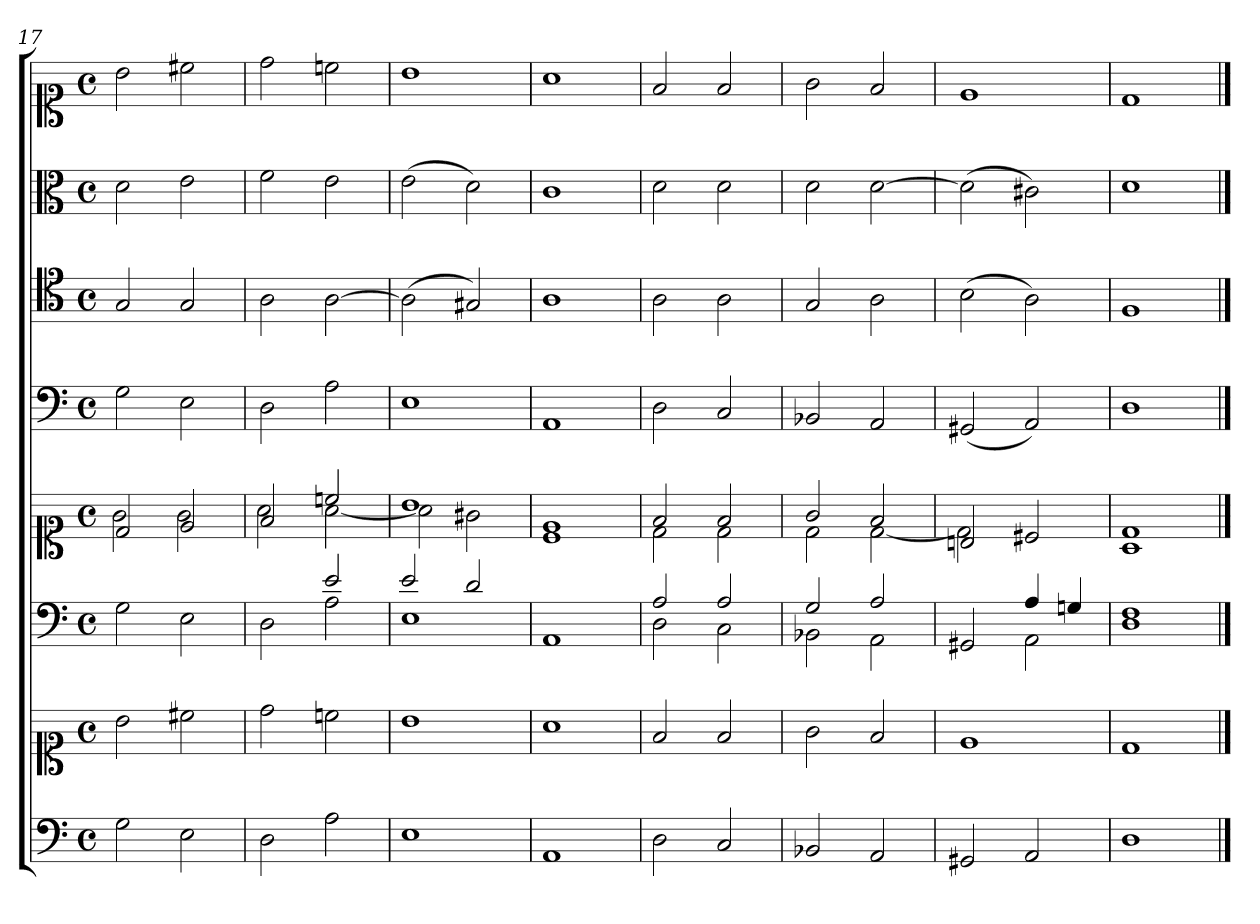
**kern	**kern	**kern	**kern	**kern	**kern	**kern	**kern
*part6	*part6	*part5	*part5	*part4	*part3	*part2	*part1
*staff8	*staff7	*staff6	*staff5	*staff4	*staff3	*staff2	*staff1
*clefF4	*clefC1	*clefF4	*clefC1	*clefF4	*clefC4	*clefC3	*clefC1
*k[]	*k[]	*k[]	*k[]	*k[]	*k[]	*k[]	*k[]
*M4/4	*M4/4	*M4/4	*M4/4	*M4/4	*M4/4	*M4/4	*M4/4
*met(c)	*met(c)	*met(c)	*met(c)	*met(c)	*met(c)	*met(c)	*met(c)
=17	=17	=17	=17	=17	=17	=17	=17
*	*	*	*^	*	*	*	*
2G	2b	2G	2d	2g	2G	2G	2d	2b
2E	2cc#X	2E	2e	2g	2E	2G	2e	2cc#X
=18	=18	=18	=18	=18	=18	=18	=18	=18
*	*	*^	*	*	*	*	*	*
2D	2dd	2ryy	2D	2f	2a	2D	2A	2f	2dd
2A	2ccn	2e	2A	2ccn	[2a	2A	[2A	2e	2ccn
=19	=19	=19	=19	=19	=19	=19	=19	=19	=19
1E	1b	2e	1E	1b	2a]	1E	(2A]	(2e	1b
.	.	2d	.	.	2g#X	.	2G#X)	2d)	.
*	*	*v	*v	*	*	*	*	*	*
=20	=20	=20	=20	=20	=20	=20	=20	=20
1AA	1a	1AA	1c	1e	1AA	1A	1c	1a
=21	=21	=21	=21	=21	=21	=21	=21	=21
*	*	*^	*	*	*	*	*	*
2D	2f	2A	2D	2f	2d	2D	2A	2d	2f
2C	2f	2A	2C	2f	2d	2C	2A	2d	2f
=22	=22	=22	=22	=22	=22	=22	=22	=22	=22
2BB-X	2g	2G	2BB-X	2g	2d	2BB-X	2G	2d	2g
2AA	2f	2A	2AA	2f	[2d	2AA	2A	[2d	2f
=23	=23	=23	=23	=23	=23	=23	=23	=23	=23
2GG#X	1e	2ryy	2GG#X	2Bn	2d]	(2GG#X	(2B	(2d]	1e
2AA	.	4A	2AA	4ryy	2c#X	2AA)	2A)	2c#X)	.
.	.	4Gn	.	4ryy	.	.	.	.	.
=24	=24	=24	=24	=24	=24	=24	=24	=24	=24
1D	1d	1F	1D	1d	1A	1D	1F	1d	1d
*	*	*v	*v	*	*	*	*	*	*
*	*	*	*v	*v	*	*	*	*
==	==	==	==	==	==	==	==
*-	*-	*-	*-	*-	*-	*-	*-
